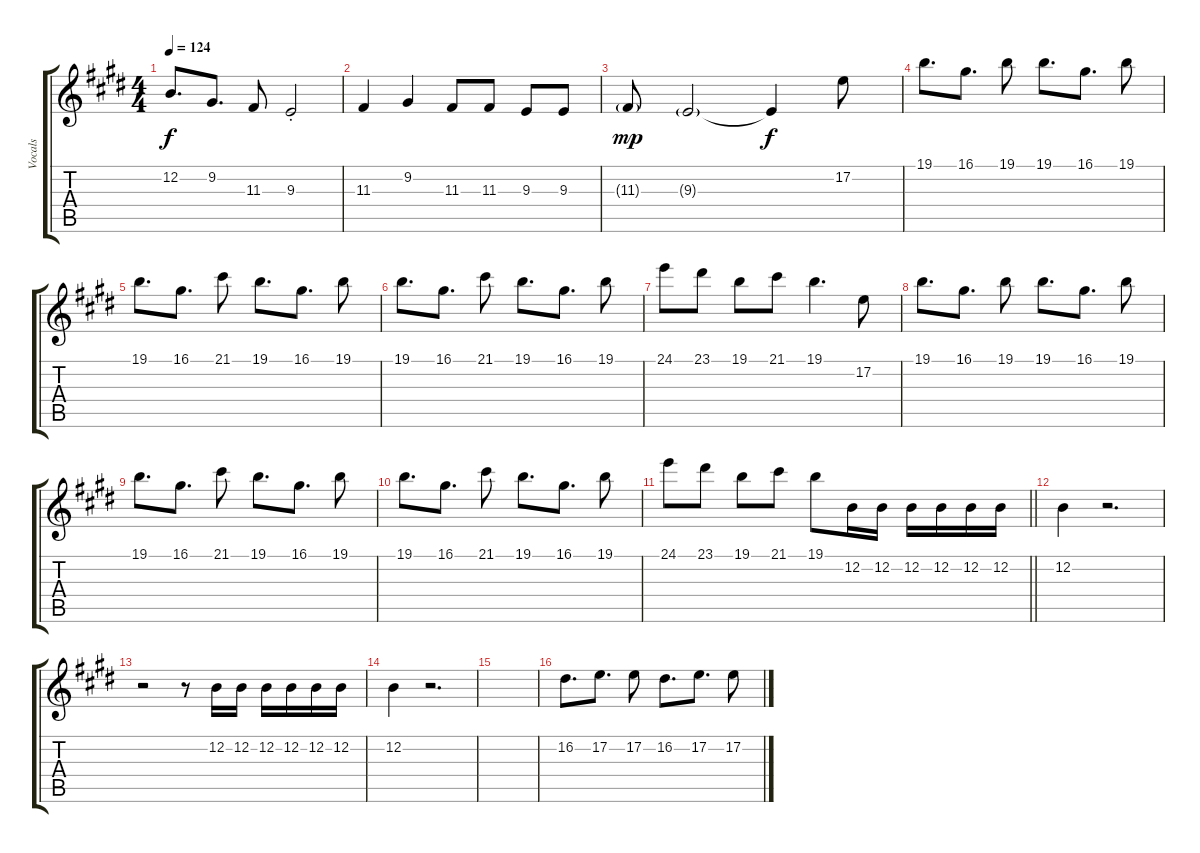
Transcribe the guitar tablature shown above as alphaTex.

\track ("Vocals" "Vocals") {instrument flute}
\staff {score tabs}
\tuning (E4 B3 G3 D3 A2 E2) {hide}
\ts (4 4)
\tempo 124
\clef g2
\ks c#minor
12.2.8{d dy f} 9.2.8{d} 11.3.8 9.3{st}.2 |
11.3.4 9.2.4 11.3.8 11.3.8 9.3.8 9.3.8 |
11.3{g}.8{dy mp} 9.3{g}.2 9.3{t}.4{dy f} 17.2.8 |
19.1.8{d} 16.1.8{d} 19.1.8 19.1.8{d} 16.1.8{d} 19.1.8 |
19.1.8{d} 16.1.8{d} 21.1.8 19.1.8{d} 16.1.8{d} 19.1.8 |
19.1.8{d} 16.1.8{d} 21.1.8 19.1.8{d} 16.1.8{d} 19.1.8 |
24.1.8 23.1.8 19.1.8 21.1.8 19.1.4{d} 17.2.8 |
19.1.8{d} 16.1.8{d} 19.1.8 19.1.8{d} 16.1.8{d} 19.1.8 |
19.1.8{d} 16.1.8{d} 21.1.8 19.1.8{d} 16.1.8{d} 19.1.8 |
19.1.8{d} 16.1.8{d} 21.1.8 19.1.8{d} 16.1.8{d} 19.1.8 |
\barLineRight lightlight
24.1.8 23.1.8 19.1.8 21.1.8 19.1.8 12.2.16 12.2.16 12.2.16 12.2.16 12.2.16 12.2.16 |
\ks e
12.2.4 r.2{d} |
\ks c#minor
r.2 r.8 12.2.16 12.2.16 12.2.16 12.2.16 12.2.16 12.2.16 |
12.2.4 r.2{d} |
|
16.2.8{d} 17.2.8{d} 17.2.8 16.2.8{d} 17.2.8{d} 17.2.8
